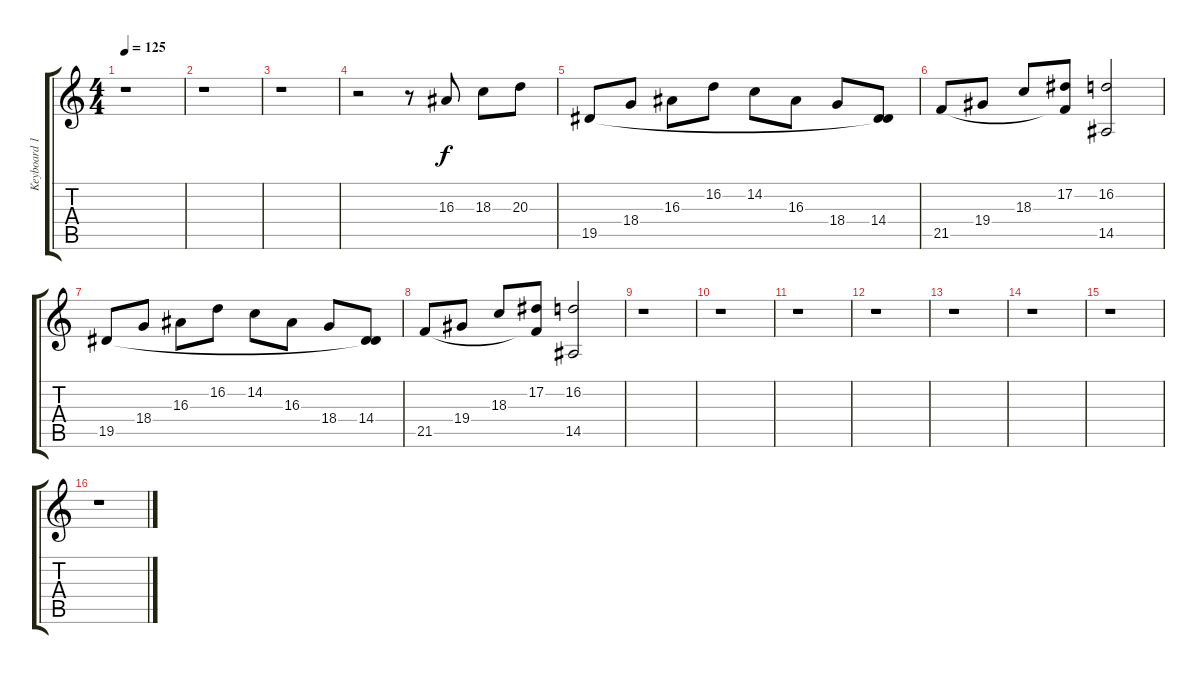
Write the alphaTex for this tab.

\track ("Keyboard 1" "Keyboard 1") {instrument synthstrings2}
\staff {score tabs}
\tuning (Eb4 Bb3 Gb3 Db3 Ab2 Eb2) {hide}
\ts (4 4)
\tempo 125
\clef g2
\ks c
r.1{dy f} |
r.1 |
r.1 |
r.2 r.8 16.3.8 18.3.8 20.3.8 |
19.5.8 18.4.8 16.3.8 16.2.8 14.2.8 16.3.8 18.4.8 (14.4 19.5{t}).8 |
21.5.8 19.4.8 18.3.8 (17.2 21.5{t}).8 (16.2 14.5).2 |
19.5.8 18.4.8 16.3.8 16.2.8 14.2.8 16.3.8 18.4.8 (14.4 19.5{t}).8 |
21.5.8 19.4.8 18.3.8 (17.2 21.5{t}).8 (16.2 14.5).2 |
r.1 |
r.1 |
r.1 |
r.1 |
r.1 |
r.1 |
r.1 |
r.1
